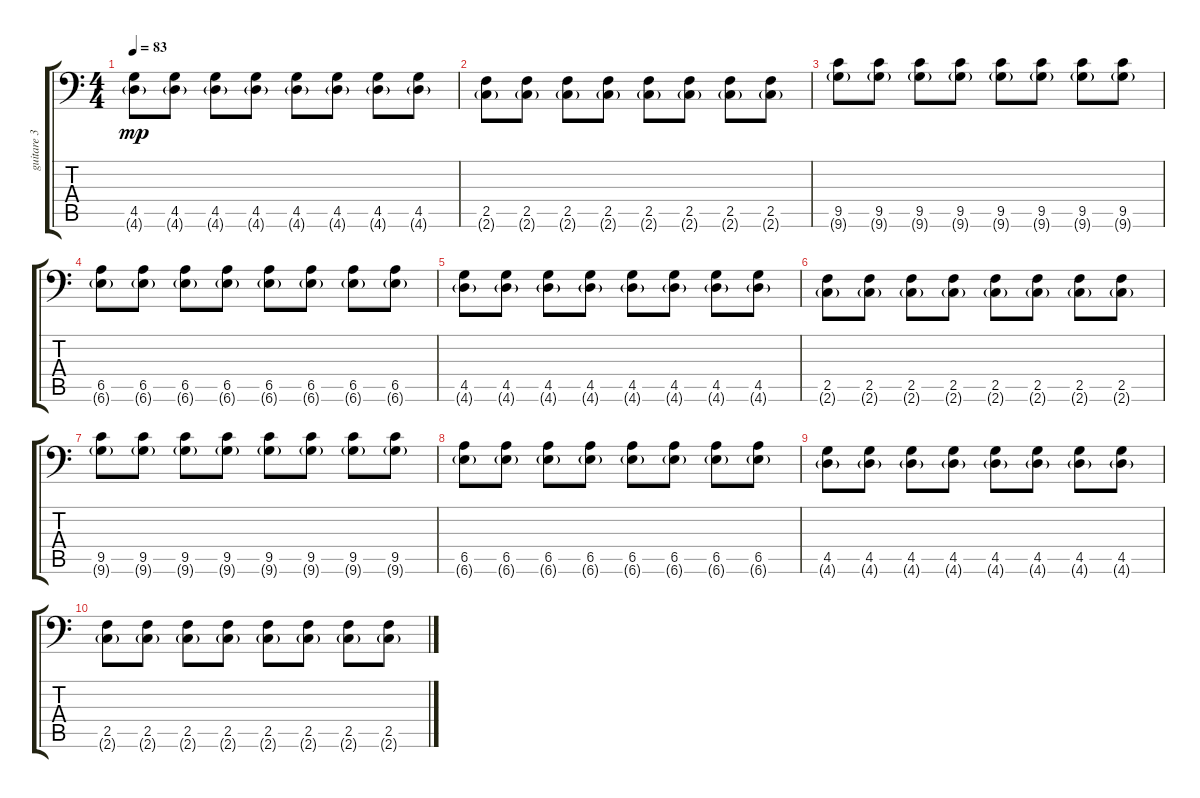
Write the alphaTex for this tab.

\track ("guitare 3" "guitare 3") {instrument overdrivenguitar}
\staff {score tabs}
\tuning (Bb3 F3 Db3 Ab2 Eb2 Bb1) {hide}
\ts (4 4)
\tempo 83
\clef f4
\ks c
(4.5 4.6{g}).8{dy mp} (4.5 4.6{g}).8 (4.5 4.6{g}).8 (4.5 4.6{g}).8 (4.5 4.6{g}).8 (4.5 4.6{g}).8 (4.5 4.6{g}).8 (4.5 4.6{g}).8 |
(2.5 2.6{g}).8 (2.5 2.6{g}).8 (2.5 2.6{g}).8 (2.5 2.6{g}).8 (2.5 2.6{g}).8 (2.5 2.6{g}).8 (2.5 2.6{g}).8 (2.5 2.6{g}).8 |
(9.5 9.6{g}).8{volume 13} (9.5 9.6{g}).8 (9.5 9.6{g}).8 (9.5 9.6{g}).8 (9.5 9.6{g}).8 (9.5 9.6{g}).8 (9.5 9.6{g}).8 (9.5 9.6{g}).8 |
(6.5 6.6{g}).8 (6.5 6.6{g}).8 (6.5 6.6{g}).8 (6.5 6.6{g}).8 (6.5 6.6{g}).8 (6.5 6.6{g}).8 (6.5 6.6{g}).8 (6.5 6.6{g}).8 |
(4.5 4.6{g}).8 (4.5 4.6{g}).8 (4.5 4.6{g}).8 (4.5 4.6{g}).8 (4.5 4.6{g}).8 (4.5 4.6{g}).8 (4.5 4.6{g}).8 (4.5 4.6{g}).8 |
(2.5 2.6{g}).8 (2.5 2.6{g}).8 (2.5 2.6{g}).8 (2.5 2.6{g}).8 (2.5 2.6{g}).8 (2.5 2.6{g}).8 (2.5 2.6{g}).8 (2.5 2.6{g}).8 |
(9.5 9.6{g}).8{volume 13} (9.5 9.6{g}).8 (9.5 9.6{g}).8 (9.5 9.6{g}).8 (9.5 9.6{g}).8 (9.5 9.6{g}).8 (9.5 9.6{g}).8 (9.5 9.6{g}).8 |
(6.5 6.6{g}).8 (6.5 6.6{g}).8 (6.5 6.6{g}).8 (6.5 6.6{g}).8 (6.5 6.6{g}).8 (6.5 6.6{g}).8 (6.5 6.6{g}).8 (6.5 6.6{g}).8 |
(4.5 4.6{g}).8 (4.5 4.6{g}).8 (4.5 4.6{g}).8 (4.5 4.6{g}).8 (4.5 4.6{g}).8 (4.5 4.6{g}).8 (4.5 4.6{g}).8 (4.5 4.6{g}).8 |
(2.5 2.6{g}).8 (2.5 2.6{g}).8 (2.5 2.6{g}).8 (2.5 2.6{g}).8 (2.5 2.6{g}).8 (2.5 2.6{g}).8 (2.5 2.6{g}).8 (2.5 2.6{g}).8
